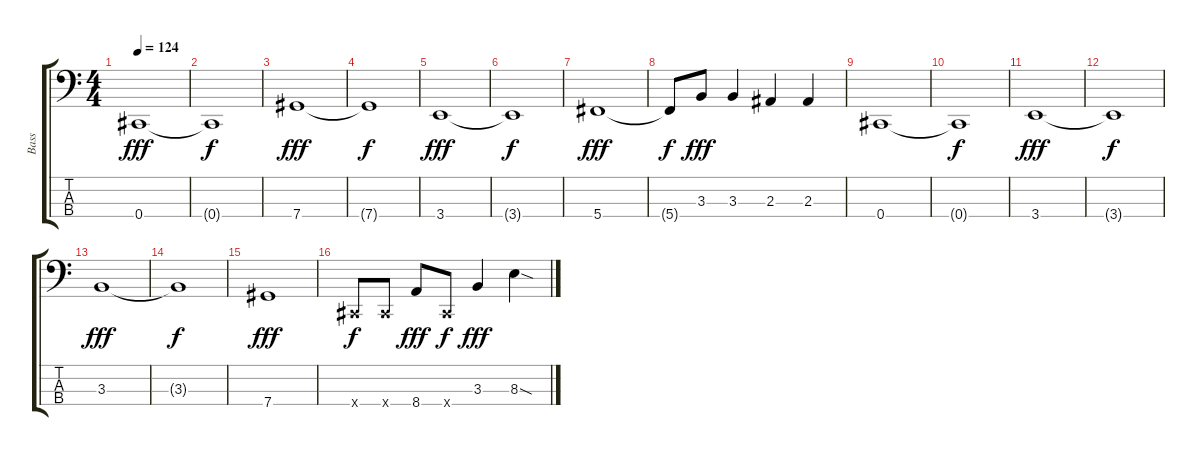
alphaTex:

\track ("Bass" "Bass") {instrument electricbassfinger}
\staff {score tabs}
\tuning (Gb2 Db2 Ab1 Db1) {hide}
\ts (4 4)
\tempo 124
\clef f4
\ks c
0.4.1{dy fff} |
0.4{t}.1{dy f} |
7.4.1{dy fff} |
7.4{t}.1{dy f} |
3.4.1{dy fff} |
3.4{t}.1{dy f} |
5.4.1{dy fff} |
5.4{t}.8{dy f} 3.3.8{dy fff} 3.3.4 2.3.4 2.3.4 |
0.4.1 |
0.4{t}.1{dy f} |
3.4.1{dy fff} |
3.4{t}.1{dy f} |
3.3.1{dy fff} |
3.3{t}.1{dy f} |
7.4.1{dy fff} |
0.4{x}.8{dy f} 0.4{x}.8 8.4.8{dy fff} 0.4{x}.8{dy f} 3.3.4{dy fff} 8.3{sod}.4
